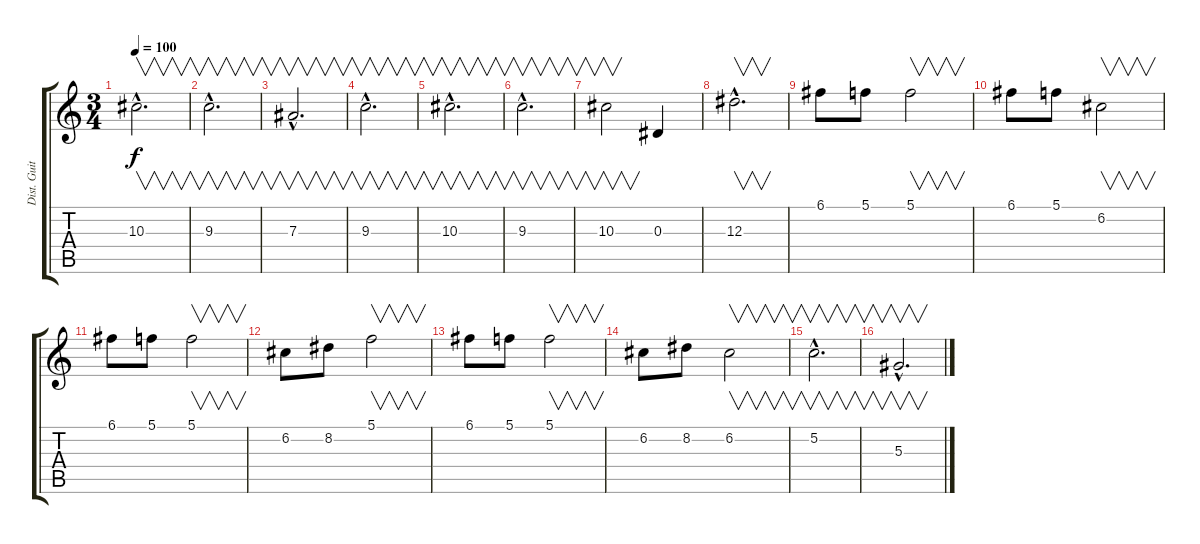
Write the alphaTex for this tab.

\track ("Dist. Guitar Lead" "Dist. Guit") {instrument distortionguitar}
\staff {score tabs}
\tuning (C4 G3 Eb3 Bb2 F2 C2) {hide}
\ts (3 4)
\tempo 100
\clef g2
\ks c
10.3{hac}.2{v d dy f} |
9.3{hac}.2{v d} |
7.3{hac}.2{v d} |
9.3{hac}.2{v d} |
10.3{hac}.2{v d} |
9.3{hac}.2{v d} |
10.3.2{v} 0.3.4 |
12.3{hac}.2{v d} |
6.1.8 5.1.8 5.1.2{v} |
6.1.8 5.1.8 6.2.2{v} |
6.1.8 5.1.8 5.1.2{v} |
6.2.8 8.2.8 5.1.2{v} |
6.1.8 5.1.8 5.1.2{v} |
6.2.8 8.2.8 6.2.2{v} |
5.2{hac}.2{v d} |
5.3{hac}.2{v d}
